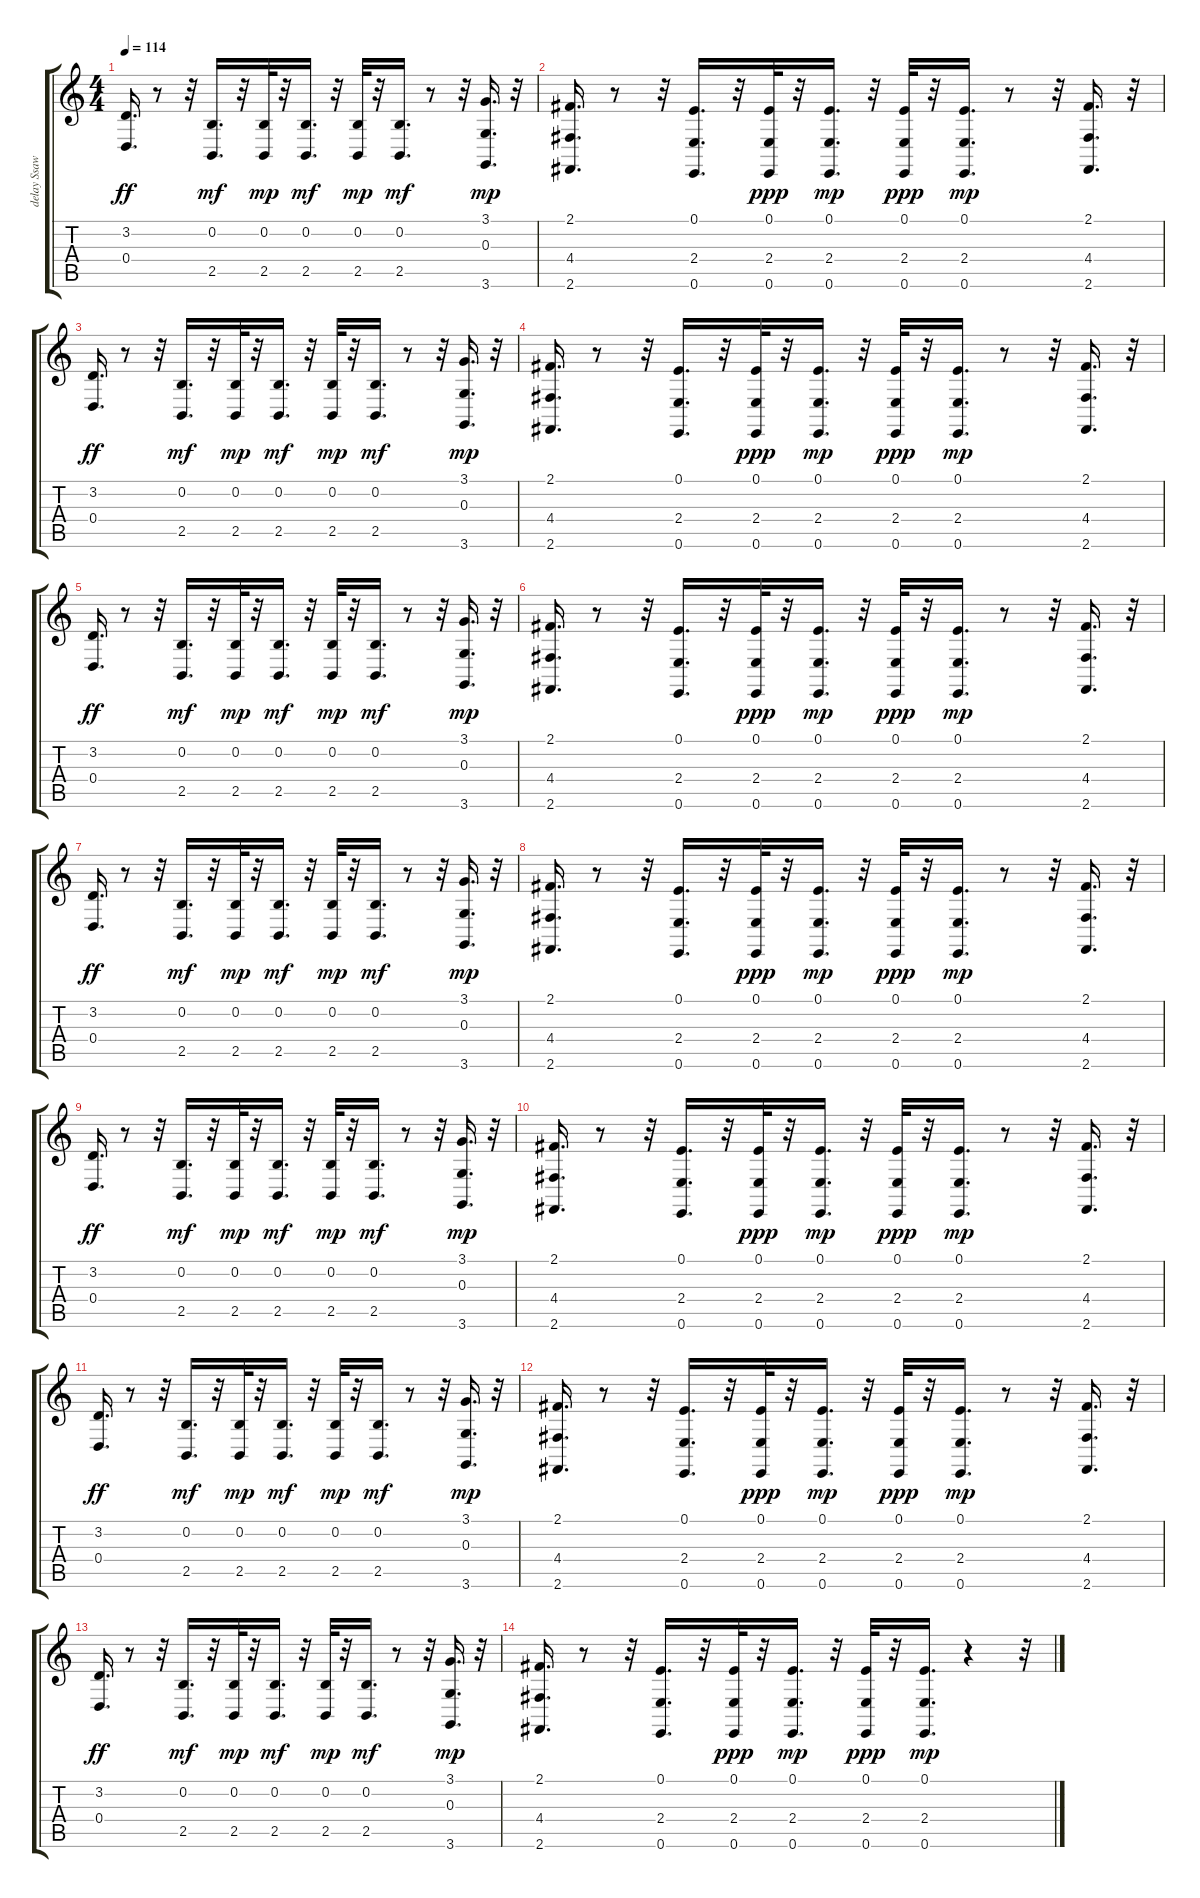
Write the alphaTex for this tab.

\track ("delay Ssaw1" "delay Ssaw") {instrument lead2sawtooth}
\staff {score tabs}
\tuning (E4 B3 G3 D3 A2 E2) {hide}
\ts (4 4)
\tempo 114
\clef g2
\ks c
(3.2 0.4).16{d dy ff} r.8 r.32 (0.2 2.5).16{d dy mf} r.32 (0.2 2.5).32{dy mp} r.32 (0.2 2.5).16{d dy mf} r.32 (0.2 2.5).32{dy mp} r.32 (0.2 2.5).16{d dy mf} r.8 r.32 (3.1 0.3 3.6).16{d dy mp} r.32 |
(2.1 4.4 2.6).16{d} r.8 r.32 (0.1 2.4 0.6).16{d} r.32 (0.1 2.4 0.6).32{dy ppp} r.32 (0.1 2.4 0.6).16{d dy mp} r.32 (0.1 2.4 0.6).32{dy ppp} r.32 (0.1 2.4 0.6).16{d dy mp} r.8 r.32 (2.1 4.4 2.6).16{d} r.32 |
(3.2 0.4).16{d dy ff} r.8 r.32 (0.2 2.5).16{d dy mf} r.32 (0.2 2.5).32{dy mp} r.32 (0.2 2.5).16{d dy mf} r.32 (0.2 2.5).32{dy mp} r.32 (0.2 2.5).16{d dy mf} r.8 r.32 (3.1 0.3 3.6).16{d dy mp} r.32 |
(2.1 4.4 2.6).16{d} r.8 r.32 (0.1 2.4 0.6).16{d} r.32 (0.1 2.4 0.6).32{dy ppp} r.32 (0.1 2.4 0.6).16{d dy mp} r.32 (0.1 2.4 0.6).32{dy ppp} r.32 (0.1 2.4 0.6).16{d dy mp} r.8 r.32 (2.1 4.4 2.6).16{d} r.32 |
(3.2 0.4).16{d dy ff} r.8 r.32 (0.2 2.5).16{d dy mf} r.32 (0.2 2.5).32{dy mp} r.32 (0.2 2.5).16{d dy mf} r.32 (0.2 2.5).32{dy mp} r.32 (0.2 2.5).16{d dy mf} r.8 r.32 (3.1 0.3 3.6).16{d dy mp} r.32 |
(2.1 4.4 2.6).16{d} r.8 r.32 (0.1 2.4 0.6).16{d} r.32 (0.1 2.4 0.6).32{dy ppp} r.32 (0.1 2.4 0.6).16{d dy mp} r.32 (0.1 2.4 0.6).32{dy ppp} r.32 (0.1 2.4 0.6).16{d dy mp} r.8 r.32 (2.1 4.4 2.6).16{d} r.32 |
(3.2 0.4).16{d dy ff} r.8 r.32 (0.2 2.5).16{d dy mf} r.32 (0.2 2.5).32{dy mp} r.32 (0.2 2.5).16{d dy mf} r.32 (0.2 2.5).32{dy mp} r.32 (0.2 2.5).16{d dy mf} r.8 r.32 (3.1 0.3 3.6).16{d dy mp} r.32 |
(2.1 4.4 2.6).16{d} r.8 r.32 (0.1 2.4 0.6).16{d} r.32 (0.1 2.4 0.6).32{dy ppp} r.32 (0.1 2.4 0.6).16{d dy mp} r.32 (0.1 2.4 0.6).32{dy ppp} r.32 (0.1 2.4 0.6).16{d dy mp} r.8 r.32 (2.1 4.4 2.6).16{d} r.32 |
(3.2 0.4).16{d dy ff} r.8 r.32 (0.2 2.5).16{d dy mf} r.32 (0.2 2.5).32{dy mp} r.32 (0.2 2.5).16{d dy mf} r.32 (0.2 2.5).32{dy mp} r.32 (0.2 2.5).16{d dy mf} r.8 r.32 (3.1 0.3 3.6).16{d dy mp} r.32 |
(2.1 4.4 2.6).16{d} r.8 r.32 (0.1 2.4 0.6).16{d} r.32 (0.1 2.4 0.6).32{dy ppp} r.32 (0.1 2.4 0.6).16{d dy mp} r.32 (0.1 2.4 0.6).32{dy ppp} r.32 (0.1 2.4 0.6).16{d dy mp} r.8 r.32 (2.1 4.4 2.6).16{d} r.32 |
(3.2 0.4).16{d dy ff} r.8 r.32 (0.2 2.5).16{d dy mf} r.32 (0.2 2.5).32{dy mp} r.32 (0.2 2.5).16{d dy mf} r.32 (0.2 2.5).32{dy mp} r.32 (0.2 2.5).16{d dy mf} r.8 r.32 (3.1 0.3 3.6).16{d dy mp} r.32 |
(2.1 4.4 2.6).16{d} r.8 r.32 (0.1 2.4 0.6).16{d} r.32 (0.1 2.4 0.6).32{dy ppp} r.32 (0.1 2.4 0.6).16{d dy mp} r.32 (0.1 2.4 0.6).32{dy ppp} r.32 (0.1 2.4 0.6).16{d dy mp} r.8 r.32 (2.1 4.4 2.6).16{d} r.32 |
(3.2 0.4).16{d dy ff} r.8 r.32 (0.2 2.5).16{d dy mf} r.32 (0.2 2.5).32{dy mp} r.32 (0.2 2.5).16{d dy mf} r.32 (0.2 2.5).32{dy mp} r.32 (0.2 2.5).16{d dy mf} r.8 r.32 (3.1 0.3 3.6).16{d dy mp} r.32 |
(2.1 4.4 2.6).16{d} r.8 r.32 (0.1 2.4 0.6).16{d} r.32 (0.1 2.4 0.6).32{dy ppp} r.32 (0.1 2.4 0.6).16{d dy mp} r.32 (0.1 2.4 0.6).32{dy ppp} r.32 (0.1 2.4 0.6).16{d dy mp} r.4 r.32
